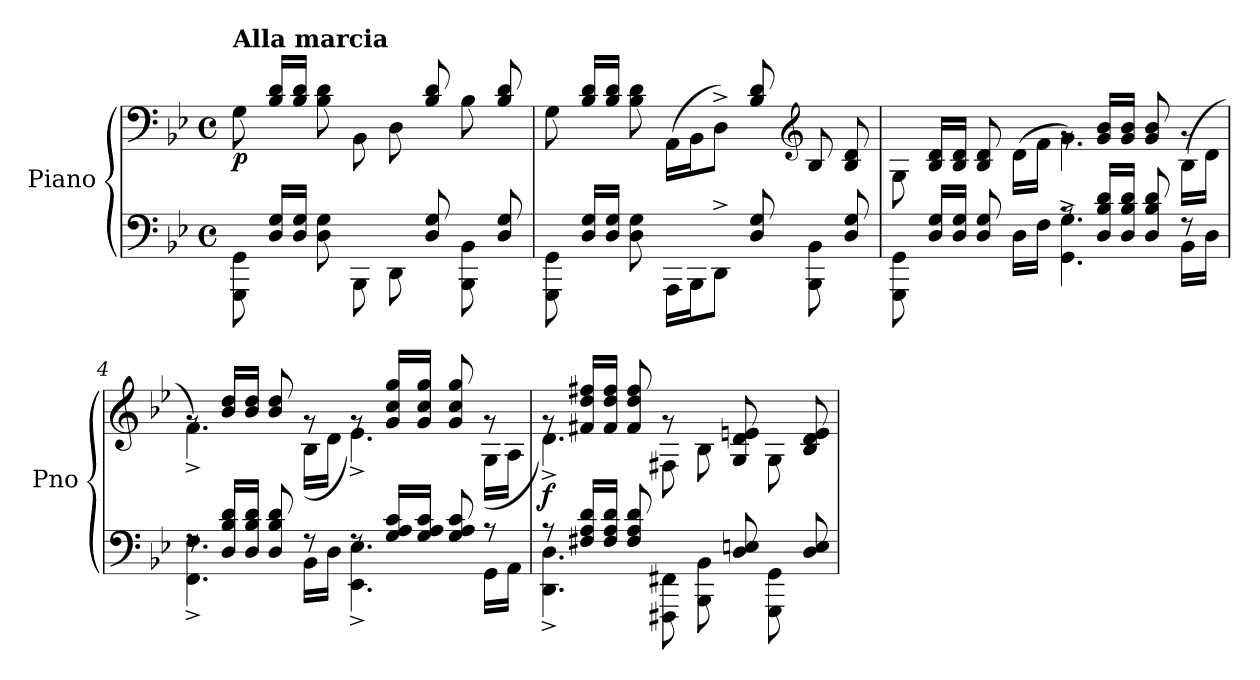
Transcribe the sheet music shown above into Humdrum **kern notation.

**kern	**kern	**dynam
*part1	*part1	*part1
*staff2	*staff1	*staff1/2
*I"Piano	*	*
*I'Pno	*	*
*clefF4	*clefF4	*
*k[b-e-]	*k[b-e-]	*
*M4/4	*M4/4	*
*met(c)	*met(c)	*
*MM108	*MM108	*
=1	=1	=1
!	!LO:TX:a:B:t=Alla marcia	!
!	!	!LO:DY:b
8GGG\ 8GG\	8G\	p
16D/ 16G/LL	16B-/ 16d/LL	.
16D/ 16G/JJ	16B-/ 16d/JJ	.
8D\ 8G\	8B-\ 8d\	.
8BBB-\	8BB-\	.
8DD\	8D\	.
8D/ 8G/	8B-/ 8d/	.
8BBB-\ 8BB-\	8B-\	.
8D/ 8G/	8B-/ 8d/	.
=2	=2	=2
8GGG\ 8GG\	8G\	.
16D/ 16G/LL	16B-/ 16d/LL	.
16D/ 16G/JJ	16B-/ 16d/JJ	.
8D\ 8G\	8B-\ 8d\	.
16AAA\LL	(<16AA\LL	.
16BBB-\J	16BB-\J	.
8DD^\J	8D^\J)	.
8D/ 8G/	8B-/ 8d/	.
*	*clefG2	*
8BBB-\ 8BB-\	8B-/	.
8D/ 8G/	8B-/ 8d/	.
=3	=3	=3
*^	*^	*
8GGG\ 8GG\	2ryy	8G\	2ryy	.
!	!	!	!	!LO:DY:b
16D/ 16G/LL	.	16B-/ 16d/LL	.	other-dynamics
16D/ 16G/JJ	.	16B-/ 16d/JJ	.	.
8D/ 8G/	.	8B-/ 8d/	.	.
16D\LL	.	(<16d\LL	.	.
16F\JJ	.	16f\JJ	.	.
4.GG\^ 4.G\^	8rA	4.g\)	8rg	.
.	16D/ 16B-/ 16d/LL	.	16g/ 16b-/LL	.
.	16D/ 16B-/ 16d/JJ	.	16g/ 16b-/JJ	.
.	8D/ 8B-/ 8d/	.	8g/ 8b-/	.
16BB-\LL	8rF	(<16B-\LL	8rg	.
16D\JJ	.	16d\JJ	.	.
!!LO:LB:g=z	!!
=4	=4	=4	=4	=4
8rF	4.FF\^ 4.F\^	8rg	4.f^\)	.
16D/ 16B-/ 16d/LL	.	16b-/ 16dd/LL	.	.
16D/ 16B-/ 16d/JJ	.	16b-/ 16dd/JJ	.	.
8D/ 8B-/ 8d/	.	8b-/ 8dd/	.	.
8rF	16BB-\LL	8rg	(<16B-\LL	.
.	16D\JJ	.	16d\JJ	.
8rF	4.EE-\^ 4.E-\^	8rg	4.e-^\)	.
16G/ 16A/ 16c/LL	.	16g/ 16cc/ 16gg/LL	.	.
16G/ 16A/ 16c/JJ	.	16g/ 16cc/ 16gg/JJ	.	.
8G/ 8A/ 8c/	.	8g/ 8cc/ 8gg/	.	.
8r	16GG\LL	8rg	(<16G\LL	.
.	16AA\JJ	.	16A\JJ	.
=5	=5	=5	=5	=5
!	!	!	!	!LO:DY:b
8r	4.DD\^ 4.D\^	8rg	4.d^\)	f
16F#X/ 16A/ 16d/LL	.	16f#X/ 16dd/ 16ff#X/LL	.	.
16F#/ 16A/ 16d/JJ	.	16f#/ 16dd/ 16ff#/JJ	.	.
8F#/ 8A/ 8d/	.	8f#/ 8dd/ 8ff#/	.	.
!	!	!	!	!LO:DY:b
8ryy	8FFF#X\ 8FF#X\	8rg	8F#X\	other-dynamics
8ryy	8BBB-\ 8BB-\	8ryy	8B-\	.
8D/ 8En/	8ryy	8G/ 8d/ 8en/	8ryy	.
8ryy	8GGG\ 8GG\	8ryy	8G\	.
8D/ 8E/	8ryy	8B-/ 8d/ 8e/	8ryy	.
*v	*v	*	*	*
*	*v	*v	*
=	=	=
*-	*-	*-
